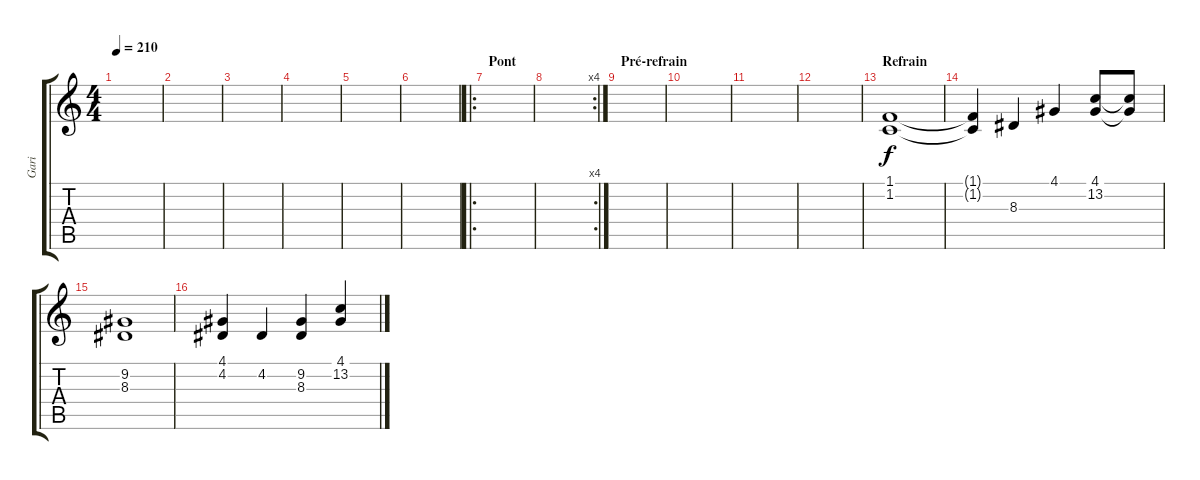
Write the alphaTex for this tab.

\track ("Gari" "Gari") {instrument trumpet}
\staff {score tabs}
\tuning (E4 B3 G3 D3 A2 E2) {hide}
\ts (4 4)
\tempo 210
\clef g2
\ks c
|
|
|
|
|
|
\ro
\section ("" "Pont")
|
\rc 4
|
\section ("" "Pré-refrain")
|
|
|
|
\section ("" "Refrain")
(1.1 1.2).1 |
(1.1{t} 1.2{t}).4 8.3.4 4.1.4 (4.1 13.2).8 (4.1{t} 13.2{t}).8 |
(9.2 8.3).1 |
(4.1 4.2).4 4.2.4 (9.2 8.3).4 (4.1 13.2).4
